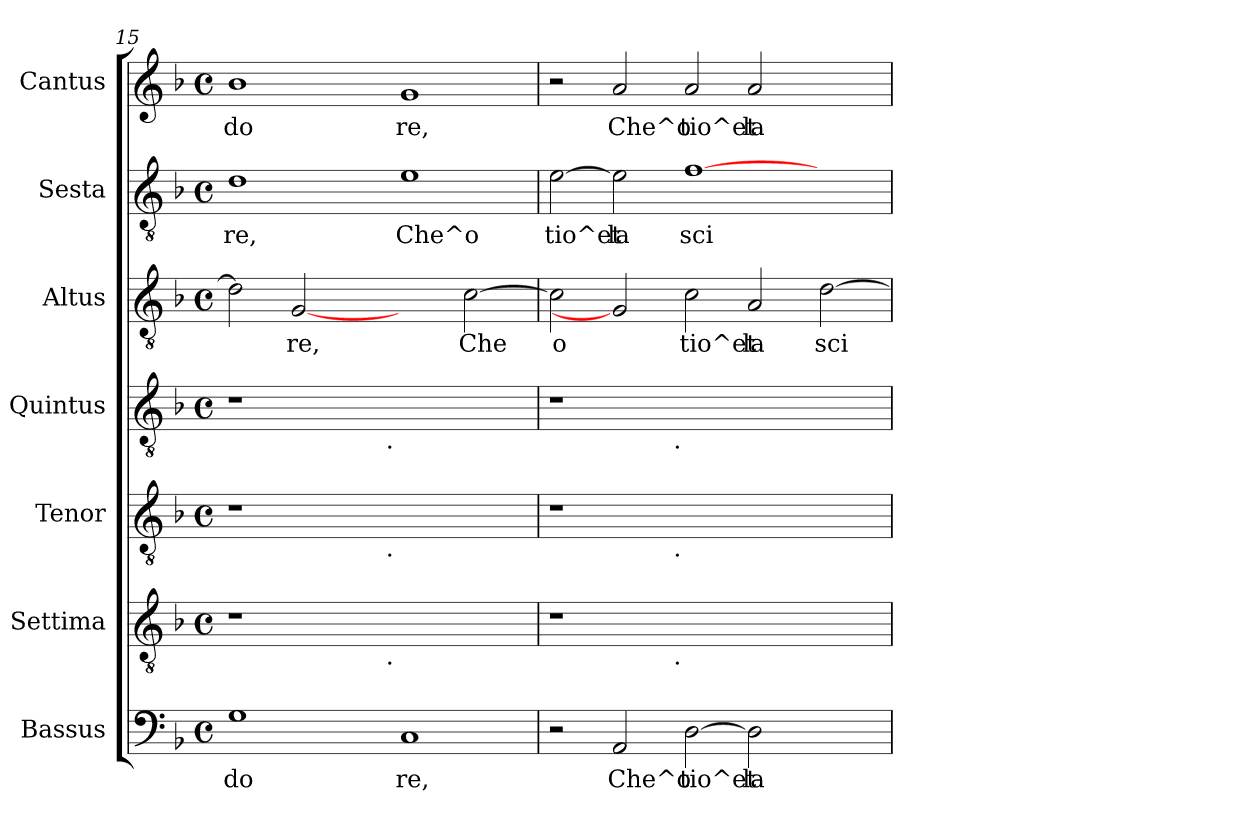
**kern	**text	**kern	**kern	**kern	**kern	**text	**kern	**text	**kern	**text
*part7	*part7	*part6	*part5	*part4	*part3	*part3	*part2	*part2	*part1	*part1
*staff7	*staff7	*staff6	*staff5	*staff4	*staff3	*staff3	*staff2	*staff2	*staff1	*staff1
*I"Bassus	*	*I"Settima	*I"Tenor	*I"Quintus	*I"Altus	*	*I"Sesta	*	*I"Cantus	*
!!LO:PB:g=z
*clefF4	*	*clefGv2	*clefGv2	*clefGv2	*clefGv2	*	*clefGv2	*	*clefG2	*
*k[b-]	*	*k[b-]	*k[b-]	*k[b-]	*k[b-]	*	*k[b-]	*	*k[b-]	*
*F:	*	*F:	*F:	*F:	*F:	*	*F:	*	*F:	*
*M4/4	*	*M4/4	*M4/4	*M4/4	*M4/4	*	*M4/4	*	*M4/4	*
*met(c)	*	*met(c)	*met(c)	*met(c)	*met(c)	*	*met(c)	*	*met(c)	*
=15	=15	=15	=15	=15	=15	=15	=15	=15	=15	=15
!	!LO:LY:b:cj	!	!	!	!	!LO:LY:b:cj	!	!LO:LY:b:cj	!	!LO:LY:b:cj
*	*	*^	*^	*^	*	*	*	*	*	*
1G	-do	1r	2ryy	1r	2ryy	1r	2ryy	2d\]	.	1d	re,	1b-	do
!	!	!	!	!	!	!	!	!	!LO:LY:b:cj	!	!	!	!
.	.	.	4ryy	.	4ryy	.	4ryy	[2G	re,	.	.	.	.
.	.	.	8ryy	.	8ryy	.	8ryy	.	.	.	.	.	.
.	.	.	16ryy	.	16ryy	.	16ryy	.	.	.	.	.	.
.	.	.	64ryy	.	64ryy	.	64ryy	.	.	.	.	.	.
!	!	!	!	!	!	!	!LO:TX:b:t=.	!	!	!	!	!	!
!	!	!	!	!	!LO:TX:b:t=.	!	!	!	!	!	!	!	!
!	!	!	!LO:TX:b:t=.	!	!	!	!	!	!	!	!	!	!
.	.	.	1ryy	.	1ryy	.	1ryy	.	.	.	.	.	.
!	!LO:LY:b:cj	!	!	!	!	!	!	!	!	!	!LO:LY:b:cj	!	!LO:LY:b:cj
1C	re,	1ryy	.	1ryy	.	1ryy	.	2ryy	.	1e	Che^o	1g	re,
!	!	!	!	!	!	!	!	!	!LO:LY:b:cj	!	!	!	!
.	.	.	.	.	.	.	.	[>2c\	Che	.	.	.	.
.	.	.	32.ryy	.	32.ryy	.	32.ryy	.	.	.	.	.	.
=16	=16	=16	=16	=16	=16	=16	=16	=16	=16	=16	=16	=16	=16
!	!	!	!	!	!	!	!	!	!LO:LY:b:cj	!	!LO:LY:b:cj	!	!
2r	.	1r	2ryy	1r	2ryy	1r	2ryy	2c\]	o	[<2e\	tio^et	2r	.
!	!LO:LY:b:cj	!	!	!	!	!	!	!	!	!	!LO:LY:b:cj	!	!LO:LY:b:cj
2AA/	Che^o	.	4...ryy	.	4...ryy	.	4...ryy	2G]	.	2e\]	la	2a/	Che^o
!	!	!	!	!	!	!	!LO:TX:b:t=.	!	!	!	!	!	!
!	!	!	!	!	!LO:TX:b:t=.	!	!	!	!	!	!	!	!
!	!	!	!LO:TX:b:t=.	!	!	!	!	!	!	!	!	!	!
.	.	.	1ryy	.	1ryy	.	1ryy	.	.	.	.	.	.
!	!LO:LY:b:cj	!	!	!	!	!	!	!	!LO:LY:b:cj	!	!LO:LY:b:cj	!	!LO:LY:b:cj
[<2D\	tio^et	1.ryy	.	1.ryy	.	1.ryy	.	2c\	tio^et	[>1f	sci	2a/	tio^et
!	!LO:LY:b:cj	!	!	!	!	!	!	!	!LO:LY:b:cj	!	!	!	!LO:LY:b:cj
2D\]	la	.	.	.	.	.	.	2A/	la	.	.	2a/	la
.	.	.	2ryy	.	2ryy	.	2ryy	.	.	.	.	.	.
!	!	!	!	!	!	!	!	!	!LO:LY:b:cj	!	!	!	!
2ryy	.	.	.	.	.	.	.	[>2d\	sci	2ryy	.	2ryy	.
.	.	.	32ryy	.	32ryy	.	32ryy	.	.	.	.	.	.
*	*	*v	*v	*	*	*v	*v	*	*	*	*	*	*
*	*	*	*v	*v	*	*	*	*	*	*	*
=	=	=	=	=	=	=	=	=	=	=
*-	*-	*-	*-	*-	*-	*-	*-	*-	*-	*-
